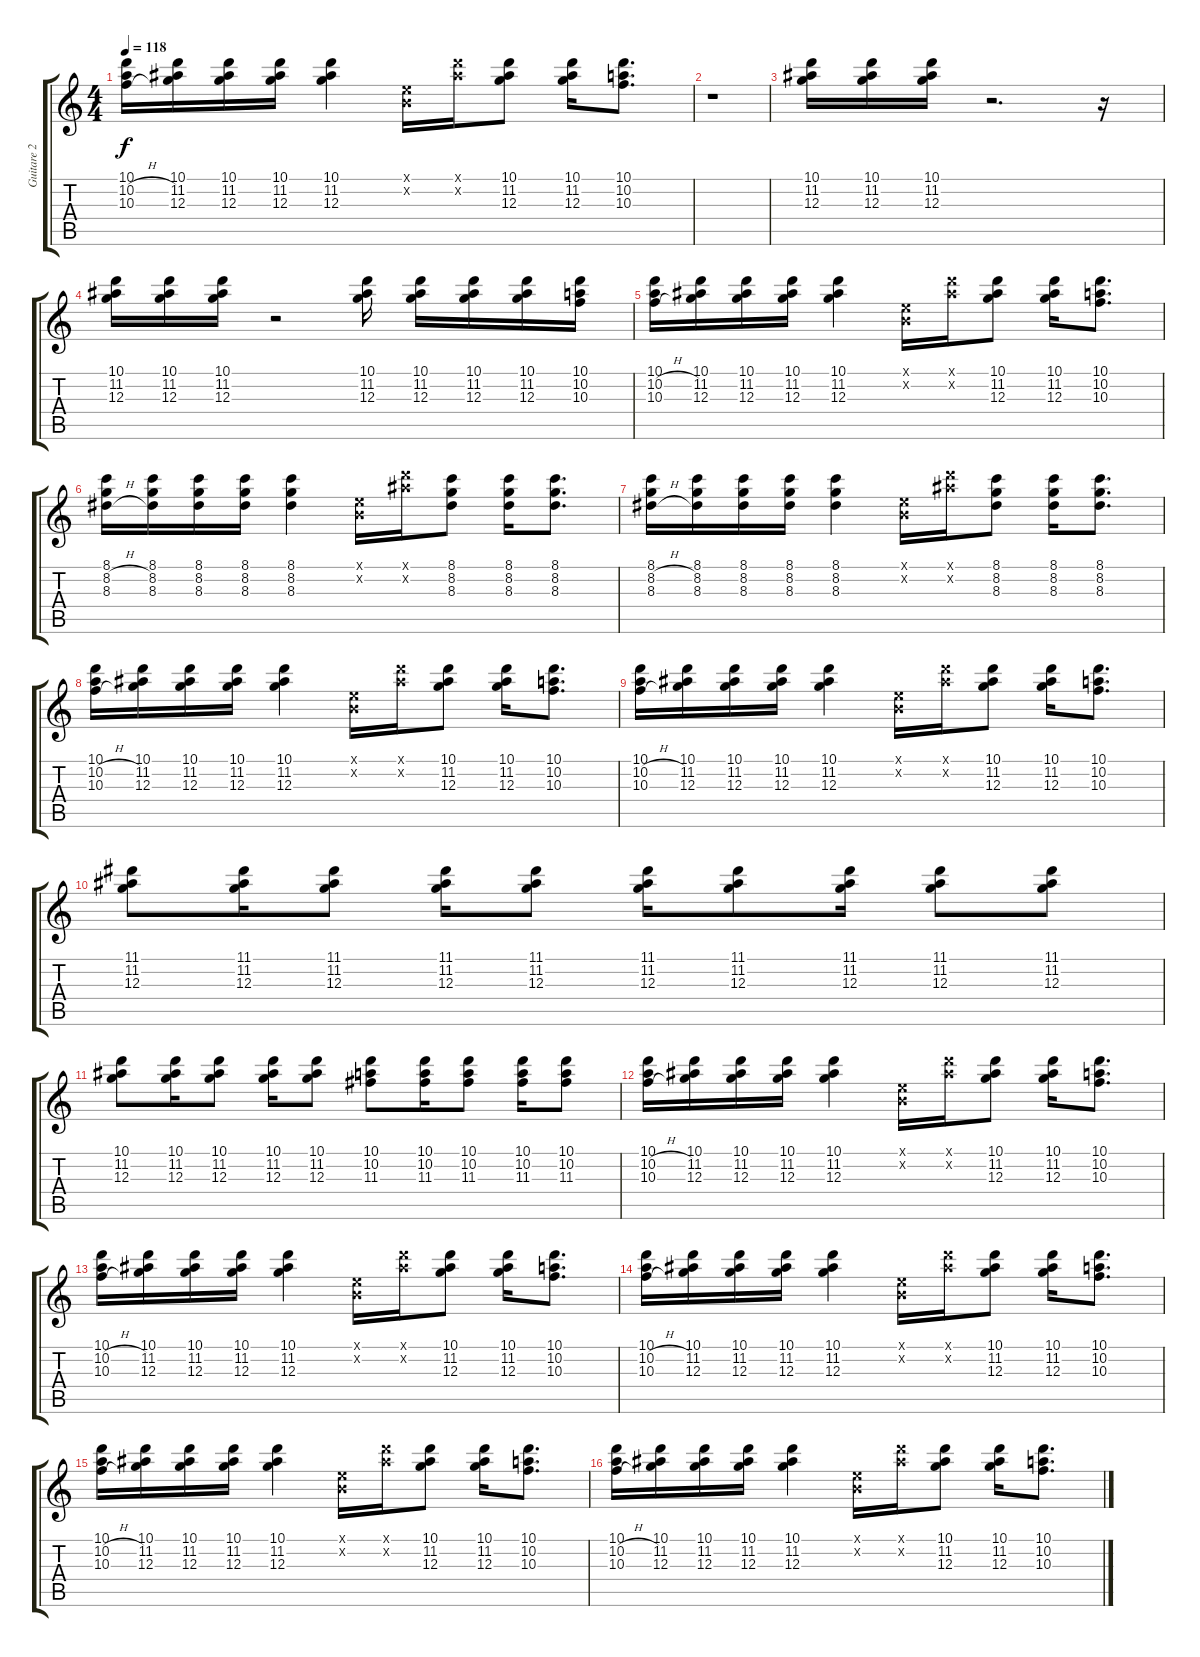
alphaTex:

\track ("Guitare 2" "Guitare 2") {instrument electricguitarmuted}
\staff {score tabs}
\tuning (E4 B3 G3 D3 A2 E2) {hide}
\ts (4 4)
\tempo 118
\clef g2
\ks c
(10.1 10.2{h} 10.3{h}).16{dy f} (10.1 11.2 12.3).16 (10.1 11.2 12.3).16 (10.1 11.2 12.3).16 (10.1 11.2 12.3).4 (0.1{x} 0.2{x}).16 (10.1{x} 11.2{x}).16 (10.1 11.2 12.3).8 (10.1 11.2 12.3).16 (10.1 10.2 10.3).8{d} |
r.1 |
(10.1 11.2 12.3).16 (10.1 11.2 12.3).16 (10.1 11.2 12.3).16 r.2{d} r.16 |
(10.1 11.2 12.3).16 (10.1 11.2 12.3).16 (10.1 11.2 12.3).16 r.2 (10.1 11.2 12.3).16 (10.1 11.2 12.3).16 (10.1 11.2 12.3).16 (10.1 11.2 12.3).16 (10.1 10.2 10.3).16 |
(10.1 10.2{h} 10.3{h}).16 (10.1 11.2 12.3).16 (10.1 11.2 12.3).16 (10.1 11.2 12.3).16 (10.1 11.2 12.3).4 (0.1{x} 0.2{x}).16 (10.1{x} 11.2{x}).16 (10.1 11.2 12.3).8 (10.1 11.2 12.3).16 (10.1 10.2 10.3).8{d} |
(8.1 8.2{h} 8.3{h}).16 (8.1 8.2 8.3).16 (8.1 8.2 8.3).16 (8.1 8.2 8.3).16 (8.1 8.2 8.3).4 (0.1{x} 0.2{x}).16 (10.1{x} 11.2{x}).16 (8.1 8.2 8.3).8 (8.1 8.2 8.3).16 (8.1 8.2 8.3).8{d} |
(8.1 8.2{h} 8.3{h}).16 (8.1 8.2 8.3).16 (8.1 8.2 8.3).16 (8.1 8.2 8.3).16 (8.1 8.2 8.3).4 (0.1{x} 0.2{x}).16 (10.1{x} 11.2{x}).16 (8.1 8.2 8.3).8 (8.1 8.2 8.3).16 (8.1 8.2 8.3).8{d} |
(10.1 10.2{h} 10.3{h}).16 (10.1 11.2 12.3).16 (10.1 11.2 12.3).16 (10.1 11.2 12.3).16 (10.1 11.2 12.3).4 (0.1{x} 0.2{x}).16 (10.1{x} 11.2{x}).16 (10.1 11.2 12.3).8 (10.1 11.2 12.3).16 (10.1 10.2 10.3).8{d} |
(10.1 10.2{h} 10.3{h}).16 (10.1 11.2 12.3).16 (10.1 11.2 12.3).16 (10.1 11.2 12.3).16 (10.1 11.2 12.3).4 (0.1{x} 0.2{x}).16 (10.1{x} 11.2{x}).16 (10.1 11.2 12.3).8 (10.1 11.2 12.3).16 (10.1 10.2 10.3).8{d} |
(11.1 11.2 12.3).8 (11.1 11.2 12.3).16 (11.1 11.2 12.3).8 (11.1 11.2 12.3).16 (11.1 11.2 12.3).8 (11.1 11.2 12.3).16 (11.1 11.2 12.3).8 (11.1 11.2 12.3).16 (11.1 11.2 12.3).8 (11.1 11.2 12.3).8 |
(10.1 11.2 12.3).8 (10.1 11.2 12.3).16 (10.1 11.2 12.3).8 (10.1 11.2 12.3).16 (10.1 11.2 12.3).8 (10.1 10.2 11.3).8 (10.1 10.2 11.3).16 (10.1 10.2 11.3).8 (10.1 10.2 11.3).16 (10.1 10.2 11.3).8 |
(10.1 10.2{h} 10.3{h}).16 (10.1 11.2 12.3).16 (10.1 11.2 12.3).16 (10.1 11.2 12.3).16 (10.1 11.2 12.3).4 (0.1{x} 0.2{x}).16 (10.1{x} 11.2{x}).16 (10.1 11.2 12.3).8 (10.1 11.2 12.3).16 (10.1 10.2 10.3).8{d} |
(10.1 10.2{h} 10.3{h}).16 (10.1 11.2 12.3).16 (10.1 11.2 12.3).16 (10.1 11.2 12.3).16 (10.1 11.2 12.3).4 (0.1{x} 0.2{x}).16 (10.1{x} 11.2{x}).16 (10.1 11.2 12.3).8 (10.1 11.2 12.3).16 (10.1 10.2 10.3).8{d} |
(10.1 10.2{h} 10.3{h}).16 (10.1 11.2 12.3).16 (10.1 11.2 12.3).16 (10.1 11.2 12.3).16 (10.1 11.2 12.3).4 (0.1{x} 0.2{x}).16 (10.1{x} 11.2{x}).16 (10.1 11.2 12.3).8 (10.1 11.2 12.3).16 (10.1 10.2 10.3).8{d} |
(10.1 10.2{h} 10.3{h}).16 (10.1 11.2 12.3).16 (10.1 11.2 12.3).16 (10.1 11.2 12.3).16 (10.1 11.2 12.3).4 (0.1{x} 0.2{x}).16 (10.1{x} 11.2{x}).16 (10.1 11.2 12.3).8 (10.1 11.2 12.3).16 (10.1 10.2 10.3).8{d} |
(10.1 10.2{h} 10.3{h}).16 (10.1 11.2 12.3).16 (10.1 11.2 12.3).16 (10.1 11.2 12.3).16 (10.1 11.2 12.3).4 (0.1{x} 0.2{x}).16 (10.1{x} 11.2{x}).16 (10.1 11.2 12.3).8 (10.1 11.2 12.3).16 (10.1 10.2 10.3).8{d}
